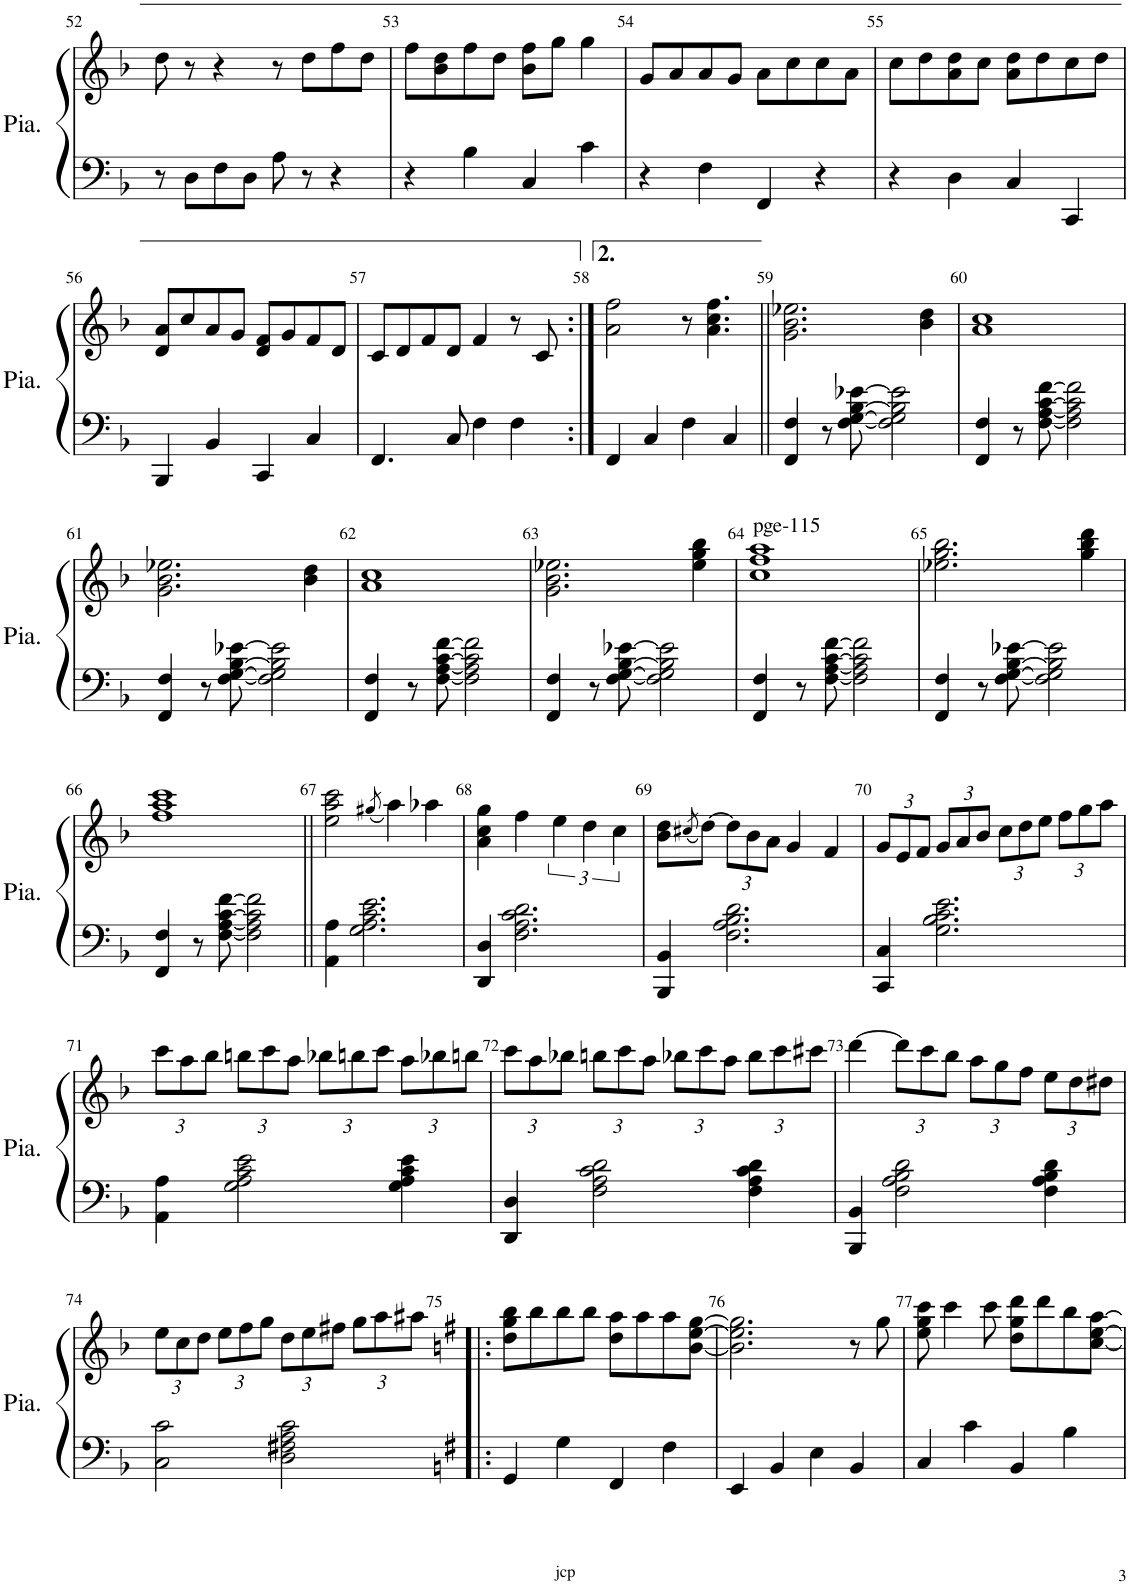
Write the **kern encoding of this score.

**kern	**kern
*part1	*part1
*staff2	*staff1
*I"Piano	*
*I'Pia.	*
!!LO:PB:g=z
*clefF4	*clefG2
*k[b-]	*k[b-]
*M4/4	*M4/4
*met(c)	*met(c)
=52	=52
8r	8dd\
8D\L	8r
8F\	4r
8D\J	.
8A\	8r
8r	8dd\L
4r	8ff\
.	8dd\J
=53	=53
4r	8ff\L
.	8b-\ 8dd\
4B-\	8ff\
.	8dd\J
4C/	8b-\ 8ff\L
.	8gg\J
4c\	4gg\
=54	=54
4r	8g/L
.	8a/
4F\	8a/
.	8g/J
4FF/	8a\L
.	8cc\
4r	8cc\
.	8a\J
=55	=55
4r	8cc\L
.	8dd\
4D\	8a\ 8dd\
.	8cc\J
4C/	8a\ 8dd\L
.	8dd\
4CC/	8cc\
.	8dd\J
!!LO:LB:g=z
=56	=56
4BBB-/	8d/ 8a/L
.	8cc/
4BB-/	8a/
.	8g/J
4CC/	8d/ 8f/L
.	8g/
4C/	8f/
.	8d/J
=57	=57
4.FF/	8c/L
.	8d/
.	8f/
8C/	8d/J
4F\	4f/
4F\	8r
.	8c/
=58:|!	=58:|!
4FF/	2a\ 2ff\
4C/	.
4F\	8r
.	4.a\ 4.cc\ 4.ff\
4C/	.
=59||	=59||
4FF/ 4F/	2.g\ 2.b-\ 2.ee-X\
8r	.
[8F\ [8G\ [8B-\ [8e-X\	.
2F\] 2G\] 2B-\] 2e-\]	.
.	4b-\ 4dd\
=60	=60
4FF/ 4F/	1a 1cc
8r	.
[8F\ [8A\ [8c\ [8f\	.
2F\] 2A\] 2c\] 2f\]	.
!!LO:LB:g=z
=61	=61
4FF/ 4F/	2.g\ 2.b-\ 2.ee-X\
8r	.
[8F\ [8G\ [8B-\ [8e-X\	.
2F\] 2G\] 2B-\] 2e-\]	.
.	4b-\ 4dd\
=62	=62
4FF/ 4F/	1a 1cc
8r	.
[8F\ [8A\ [8c\ [8f\	.
2F\] 2A\] 2c\] 2f\]	.
=63	=63
4FF/ 4F/	2.g\ 2.b-\ 2.ee-X\
8r	.
[8F\ [8G\ [8B-\ [8e-X\	.
2F\] 2G\] 2B-\] 2e-\]	.
.	4ee-\ 4gg\ 4bb-\
=64	=64
!	!LO:TX:a:t=pge-115
4FF/ 4F/	1cc 1ff 1aa
8r	.
[8F\ [8A\ [8c\ [8f\	.
2F\] 2A\] 2c\] 2f\]	.
=65	=65
4FF/ 4F/	2.ee-X\ 2.gg\ 2.bb-\
8r	.
[8F\ [8G\ [8B-\ [8e-X\	.
2F\] 2G\] 2B-\] 2e-\]	.
.	4gg\ 4bb-\ 4ddd\
!!LO:LB:g=z
=66	=66
4FF/ 4F/	1ff 1aa 1ccc
8r	.
[8F\ [8A\ [8c\ [8f\	.
2F\] 2A\] 2c\] 2f\]	.
=67||	=67||
4AA\ 4A\	2ee\ 2aa\ 2ccc\
2.G\ 2.A\ 2.c\ 2.e\	.
.	(8qgg#X/
.	4aa\)
.	4aa-X\
=68	=68
4DD/ 4D/	4a\ 4cc\ 4gg\
2.F\ 2.A\ 2.c\ 2.d\	4ff\
.	6ee\
.	6dd\
.	6cc\
=69	=69
4BBB-/ 4BB-/	8b-\ 8dd\L
.	(8qcc#X/
.	[8dd\J)
*	*Xbrackettup
2.F\ 2.A\ 2.B-\ 2.d\	12dd\L]
.	12b-\
.	12a\J
.	4g/
.	4f/
=70	=70
4CC/ 4C/	12g/L
.	12e/
.	12f/J
2.G\ 2.B-\ 2.c\ 2.e\	12g/L
.	12a/
.	12b-/J
.	12cc\L
.	12dd\
.	12ee\J
.	12ff\L
.	12gg\
.	12aa\J
!!LO:LB:g=z
=71	=71
4AA\ 4A\	12ccc\L
.	12aa\
.	12bb-\J
2G\ 2A\ 2c\ 2e\	12bbn\L
.	12ccc\
.	12aa\J
.	12bb-X\L
.	12bbn\
.	12ccc\J
4G\ 4A\ 4c\ 4e\	12aa\L
.	12bb-X\
.	12bbn\J
=72	=72
4DD/ 4D/	12ccc\L
.	12aa\
.	12bb-X\J
2F\ 2A\ 2c\ 2d\	12bbn\L
.	12ccc\
.	12aa\J
.	12bb-X\L
.	12ccc\
.	12aa\J
4F\ 4A\ 4c\ 4d\	12bb-\L
.	12ccc\
.	12ccc#X\J
=73	=73
4BBB-/ 4BB-/	[4ddd\
2F\ 2A\ 2B-\ 2d\	12ddd\L]
.	12ccc\
.	12bb-\J
.	12aa\L
.	12gg\
.	12ff\J
4F\ 4A\ 4B-\ 4d\	12ee\L
.	12dd\
.	12dd#X\J
!!LO:LB:g=z
=74	=74
2C\ 2c\	12ee\L
.	12cc\
.	12dd\J
.	12ee\L
.	12ff\
.	12gg\J
2D\ 2F#X\ 2A\ 2c\	12dd\L
.	12ee\
.	12ff#X\J
.	12gg\L
.	12aa\
.	12aa#X\J
=75!|:	=75!|:
*k[f#]	*k[f#]
4GG/	8dd\ 8gg\ 8bb\L
.	8bb\
4G\	8bb\
.	8bb\J
4FF#/	8dd\ 8aa\L
.	8aa\
4F#\	8aa\
.	[8b\ [8ee\ [8gg\J
=76	=76
4EE/	2.b\] 2.ee\] 2.gg\]
4BB/	.
4E\	.
4BB/	8r
.	8gg\
=77	=77
4C/	8ee\ 8gg\ 8ccc\
.	4ccc\
4c\	.
.	8ccc\
4BB/	8dd\ 8gg\ 8ddd\L
.	8ddd\
4B\	8bb\
.	[8cc\ [8ee\ [8aa\J
=	=
*-	*-
